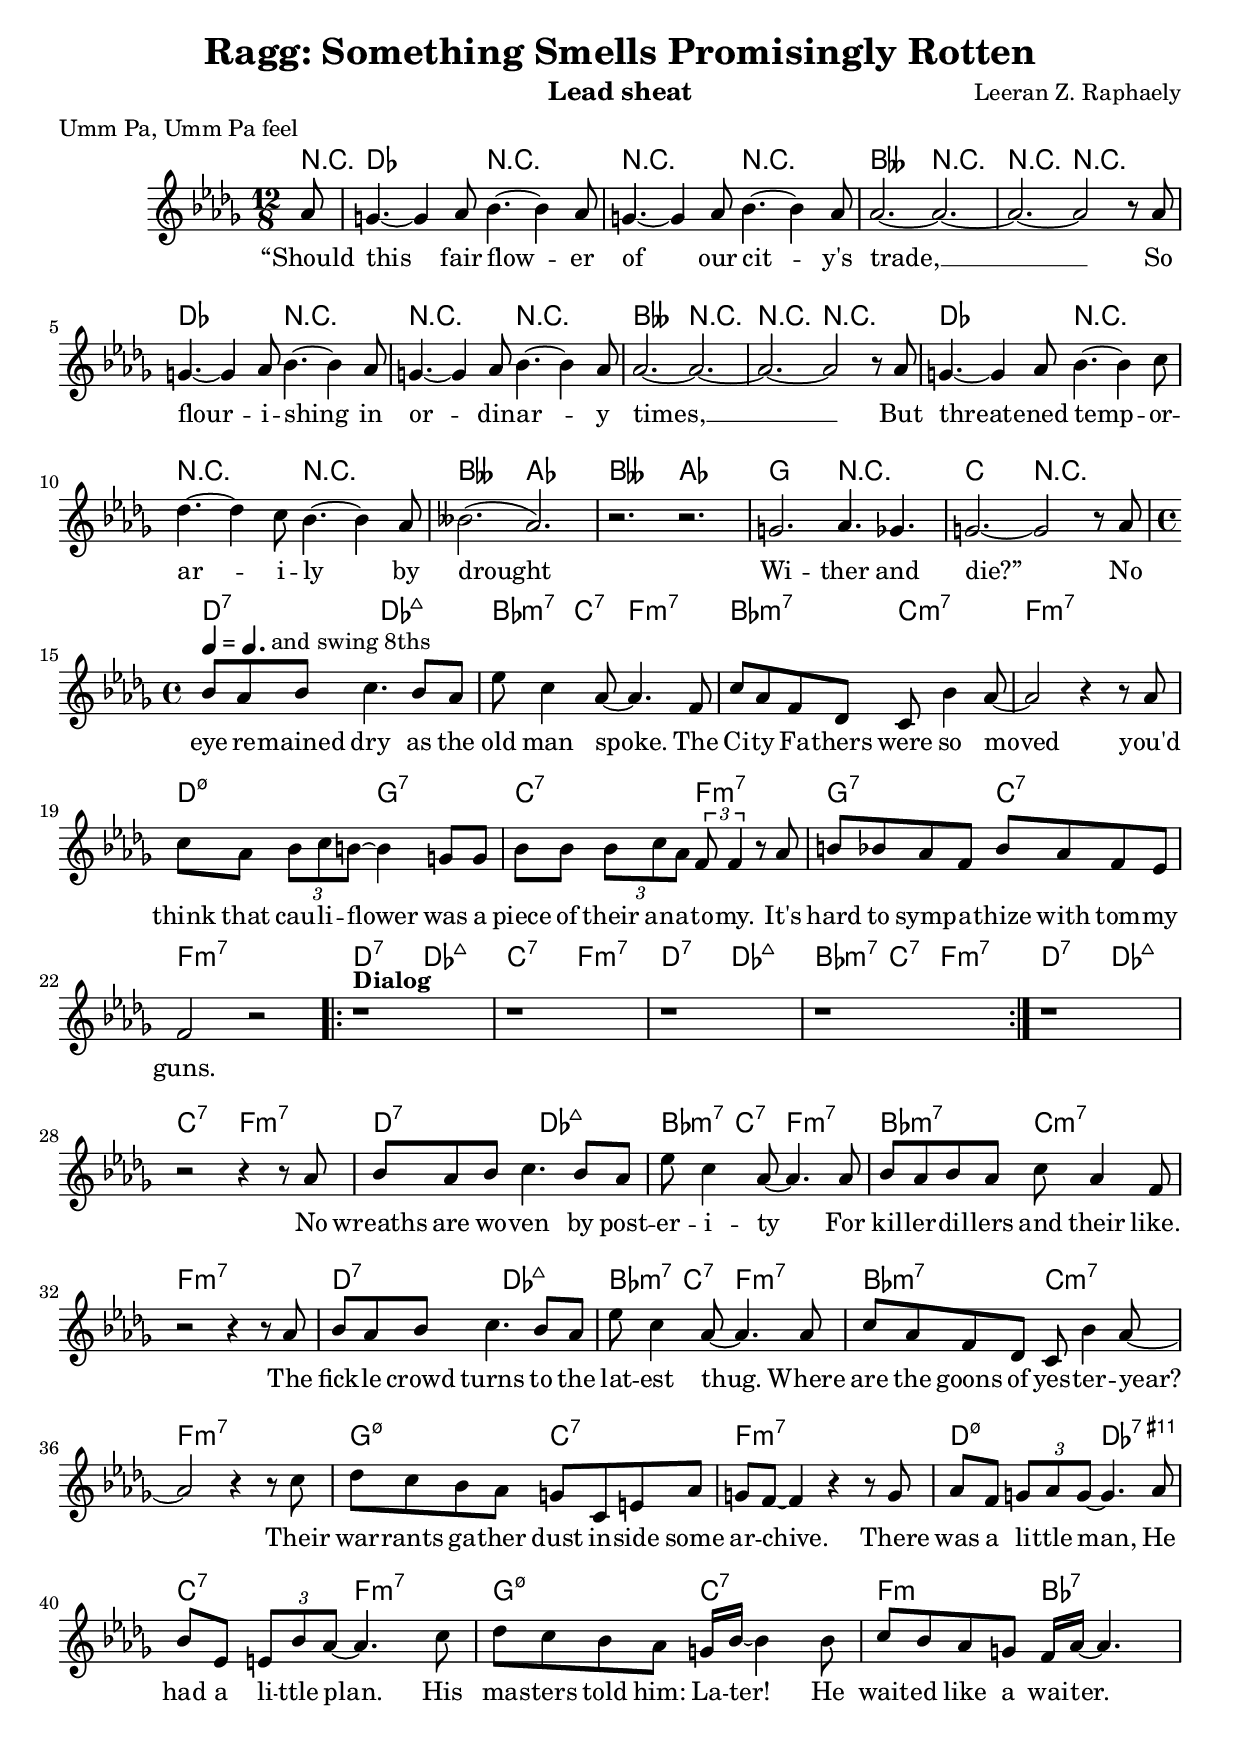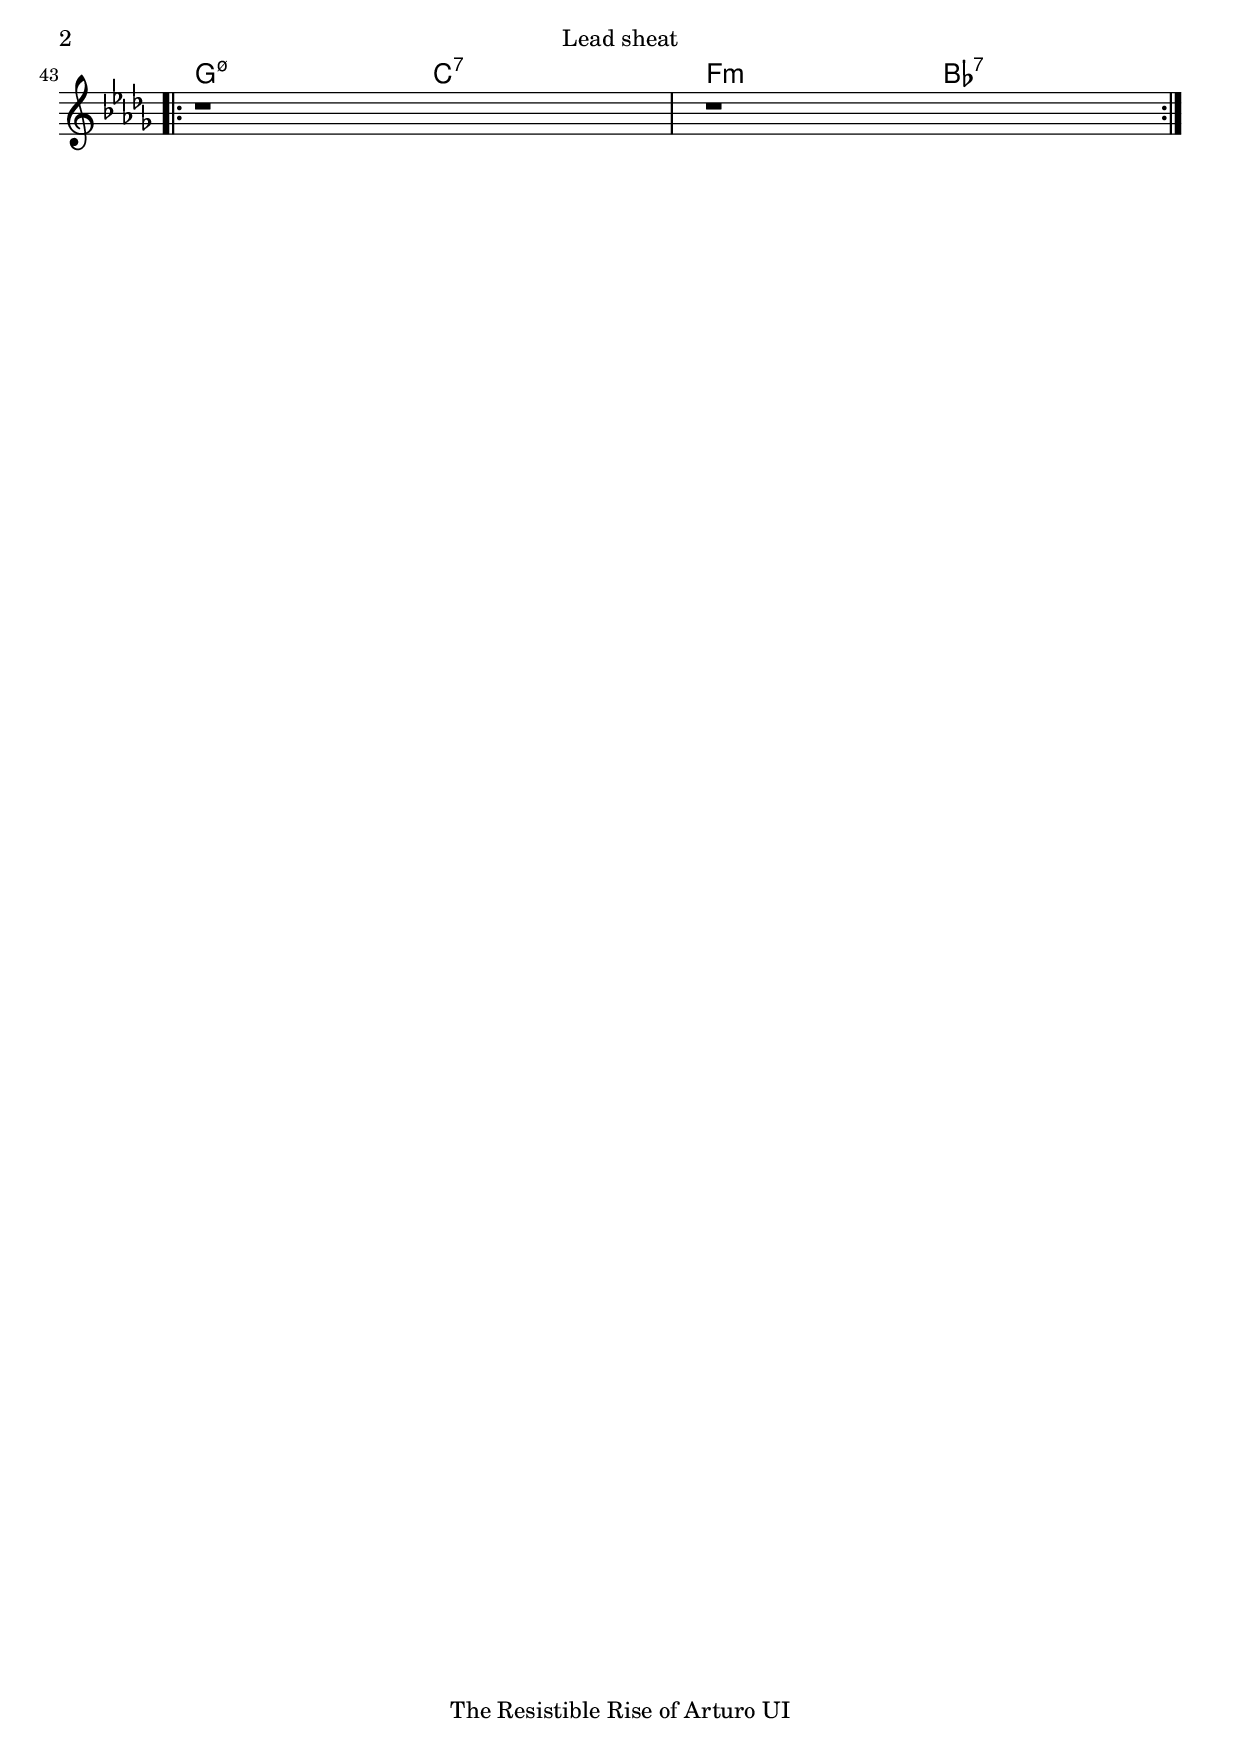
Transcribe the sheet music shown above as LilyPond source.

\header {
	title = "Ragg: Something Smells Promisingly Rotten"
	composer = "Leeran Z. Raphaely"
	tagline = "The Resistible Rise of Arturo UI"
	instrument = "Lead sheat"
	meter = "Umm Pa, Umm Pa feel"
}

\paper {
	%between-system-padding = #.2
	%between-system-space = 6\cm
}


\version "2.10.33"

Jazz = \markup {  { \note #"4" #0.75 = \note #"4." #0.75 and swing 8ths } }


\transpose d f {

<<

\chords {
	r8
	bes2. r r r
	ges r r r
	bes r r r
	ges r r r
	bes r r r
	ges f ges f
	e r a r
	b2:7 bes:maj7 g4:min7 a:7 d2:min7
	g:min7 a:min7 d1:min7
	b2:min7.5- e:7 a:7 d:min7
	e:7 a:7 d1:min7

	b2:7 bes:maj7 a:7 d:min7
	b:7 bes:maj7 g4:min7 a:7 d2:min7
	b2:7 bes:maj7 a:7 d:min7

	b2:7 bes:maj7 g4:min7 a:7 d2:min7
	g:min7 a:min7 d1:min7
	b2:7 bes:maj7 g4:min7 a:7 d2:min7
	g:min7 a:min7 d1:min7
	e2:min7.5- a:7 d1:min7
	b2:min7.5- bes:7.11+  a:7 d:min7
	e:min7.5- a:7 d:min g:7
	e:min7.5- a:7 d:min g:7
}

\relative c' {
	% \autoBeamOff
	\key bes \major
	\time 12/8
	\partial 8 f8              % "Should
	e4.~ e4 f8                 % this fair
	g4.~ g4 f8                 % flower
	e4.~ e4 f8                 % of our
	g4.~ g4 f8                 % city's
	f2.~f~f~f2 r8 f            % trade, So
	e4.~ e4 f8                 % flouri
	g4.~ g4 f8                 % shing in
	e4.~ e4 f8                 % ordin
	g4.~ g4 f8                 % ary
	f2.~f~f~f2 r8 f            % times, But
	e4.~ e4 f8                 % threatened
	g4.~ g4 a8                 % tempor
	bes4.~ bes4 a8             % ari
	g4.~ g4 f8                 % ly by
	ges2.(f) r r               % drought
	e f4. ees e2.~ e2 r8 f     % Wither and die?" No
	\time 4/4                  % eye remained d
	g^\Jazz f g a4. g8 f
	c' a4 f8~ f4. d8
	a' f d bes a8 g'4 f8~
	f2 r4 r8 f
	a f \times 2/3 { g a gis~} gis4 e8 e
	g g \times 2/3 { g a f }
		\times 2/3 { d d4 } r8 f
	gis g f d g f d c
	d2 r
	
	\bar "|:"
	r1^\markup { \bold Dialog } r r r
	\bar ":|"
	r1 r2 r4 r8 f               % No
	g f g a4. g8 f              % wreathers are woven by post
	c' a4 f8~ f4. f8            % erity. For
	g f g f a f4 d8             % killerdillers and their like
	r2 r4 r8 f                  % The
	g f g a4. g8 f              % fickle crowd turns to the
	c' a4 f8~ f4. f8            % latest thug. Where
	a f d bes a g'4 f8~         % are the goons of yesteryear
	f2 r4 r8 a                  % Their
	bes a g f e a, cis f        % warrants gather dust inside some
	e d~ d4 r r8 e              % archive. There
	f d \times 2/3 { e f e~} e4. f8
	g c, \times 2/3 { cis g' f~} f4. a8
	bes a g f e16 g~ g4 g8
	a g f e d16 f~ f4.
	\break
	\bar "|:"
	r1 r
	\bar ":|"
}

\addlyrics {
	“Should this fair flow -- er of our cit -- y's trade, __
	So flour -- i -- shing in or -- din -- ar -- y times, __
	But threat -- ened temp -- or -- ar -- i -- ly by drought
	Wi -- ther and die?”
	No eye re -- mained dry as the old man spoke.
	The Ci -- ty Fa -- thers were so moved
	you'd think that cau -- li -- flower was
	a piece of their an -- a -- to -- my. It's hard
	to symp -- a -- thize with tom -- my guns.
	No wreaths are wo -- ven by post -- er -- i -- ty
	For kil -- ler -- dil -- lers and their like.
	The fick -- le crowd turns to the lat -- est thug.
	Where are the goons of yes -- ter -- year?
	Their war -- rants ga -- ther dust in -- side some ar -- chive.
	There was a li -- ttle man,
	He had a li -- ttle plan.
	His ma -- sters told him: La -- ter!
	He wait -- ed like a wai -- ter.
}

>>
}